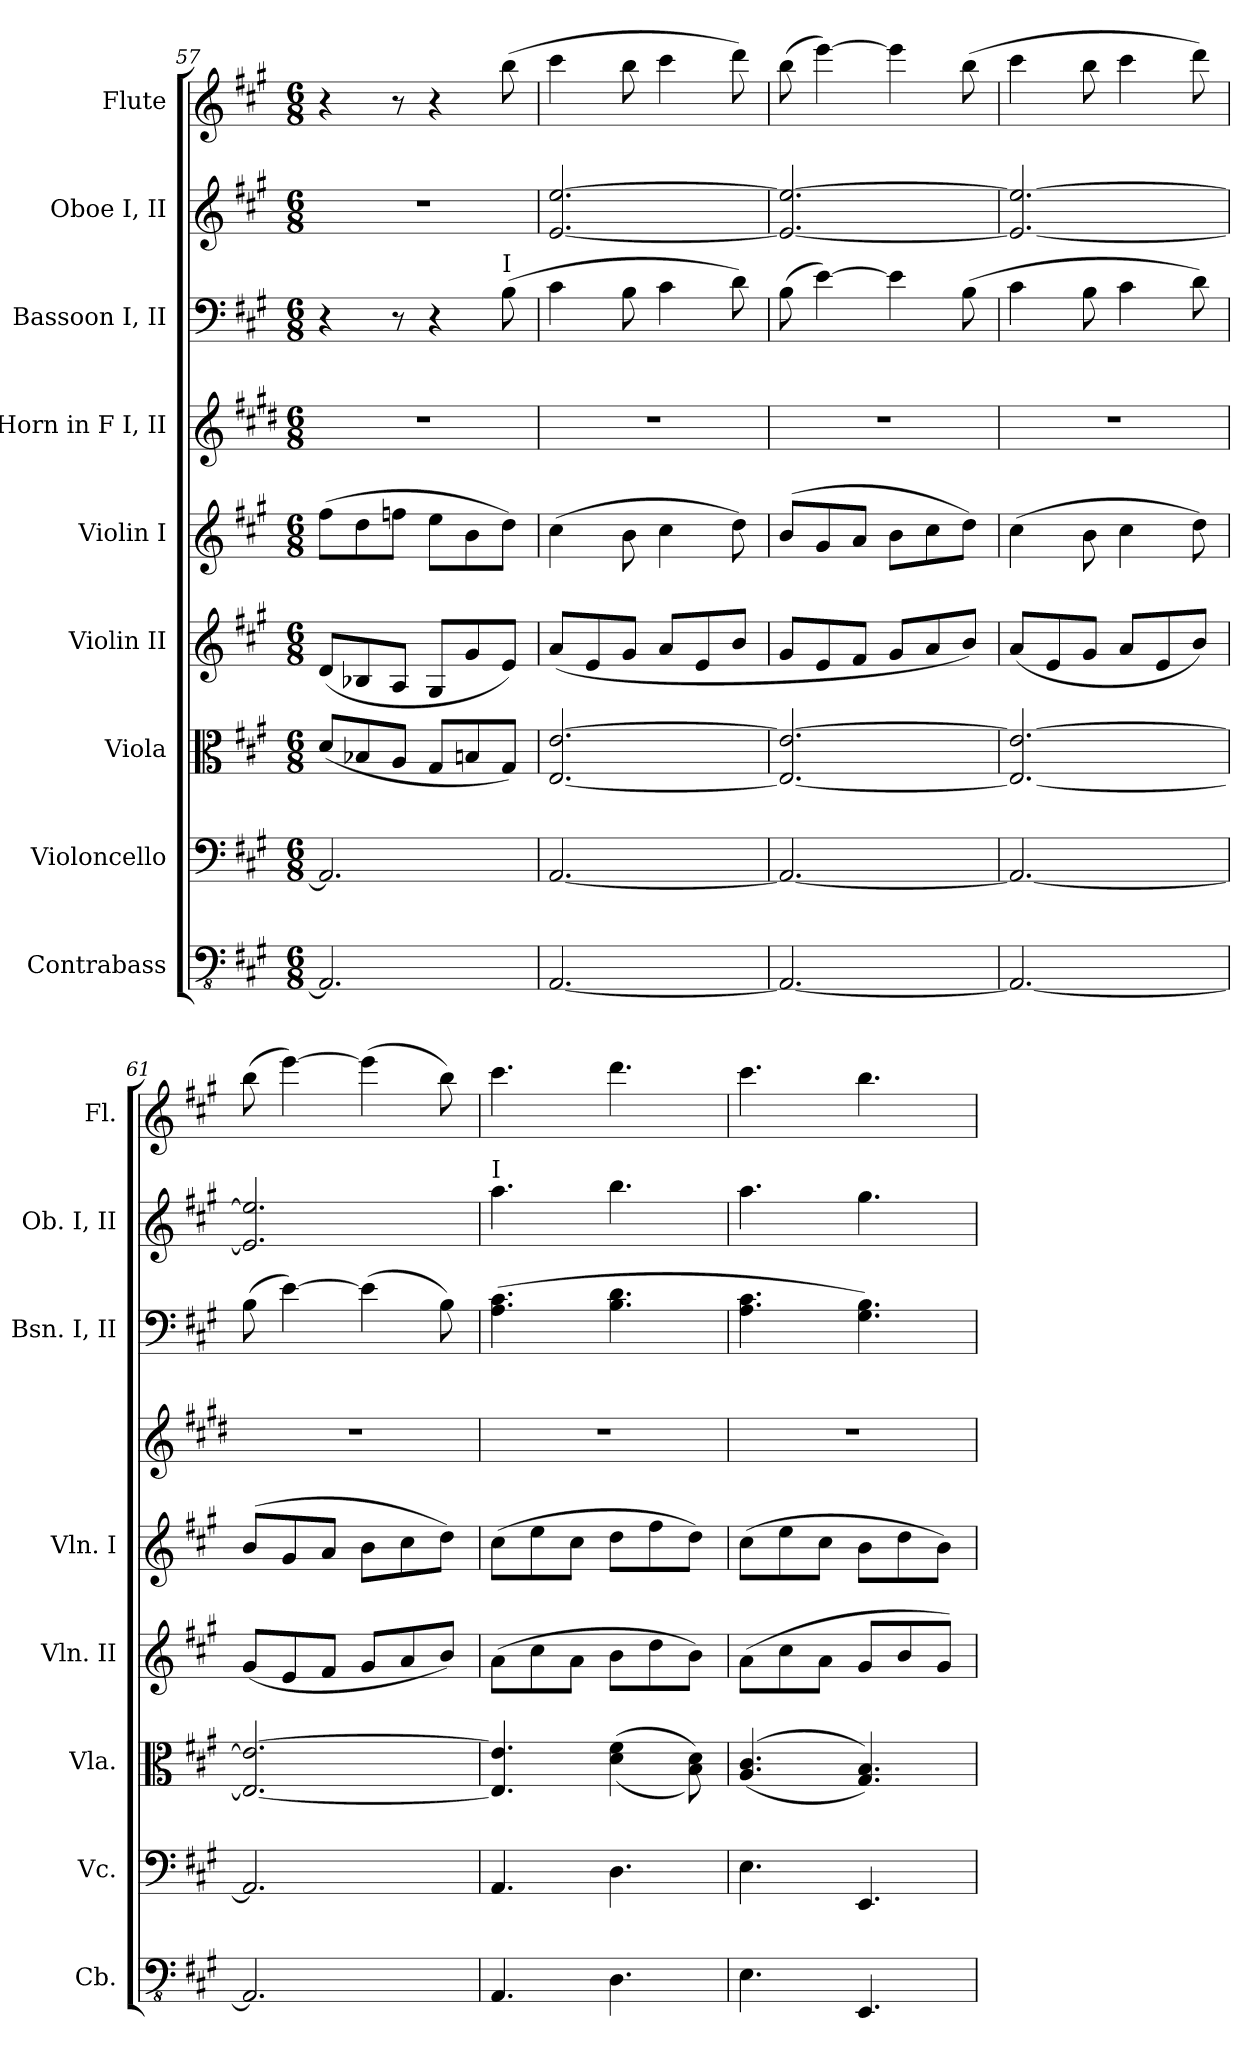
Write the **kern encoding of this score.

**kern	**kern	**kern	**kern	**kern	**kern	**kern	**kern	**kern
*part9	*part8	*part7	*part6	*part5	*part4	*part3	*part2	*part1
*staff9	*staff8	*staff7	*staff6	*staff5	*staff4	*staff3	*staff2	*staff1
*I"Contrabass	*I"Violoncello	*I"Viola	*I"Violin II	*I"Violin I	*I"Horn in F I, II	*I"Bassoon I, II	*I"Oboe I, II	*I"Flute
*I'Cb.	*I'Vc.	*I'Vla.	*I'Vln. II	*I'Vln. I	*	*I'Bsn. I, II	*I'Ob. I, II	*I'Fl.
*clefFv4	*clefF4	*clefC3	*clefG2	*clefG2	*clefG2	*clefF4	*clefG2	*clefG2
*	*	*	*	*	*ITrd4c7	*	*	*
*k[f#c#g#]	*k[f#c#g#]	*k[f#c#g#]	*k[f#c#g#]	*k[f#c#g#]	*k[f#c#g#]	*k[f#c#g#]	*k[f#c#g#]	*k[f#c#g#]
*M6/8	*M6/8	*M6/8	*M6/8	*M6/8	*M6/8	*M6/8	*M6/8	*M6/8
=57	=57	=57	=57	=57	=57	=57	=57	=57
2.AAA/]	2.AA/]	(<8d/L	(<8d/L	(>8ff#\L	2.r	4r	2.r	4r
.	.	8B-X/	8B-X/	8dd\	.	.	.	.
.	.	8A/J	8A/J	8ffn\J	.	8r	.	8r
.	.	8G#/L	8G#/L	8ee\L	.	4r	.	4r
.	.	8Bn/	8g#/	8b\	.	.	.	.
!	!	!	!	!	!	!LO:TX:a:t=I	!	!
.	.	8G#/J)	8e/J)	8dd\J)	.	(>8B\	.	(>8bb\
=58	=58	=58	=58	=58	=58	=58	=58	=58
[2.AAA/	[2.AA/	[2.E/ [2.e/	(>8a/L	(>4cc#\	2.r	4c#\	[2.e/ [2.ee/	4ccc#\
.	.	.	8e/	.	.	.	.	.
.	.	.	8g#/J	8b\	.	8B\	.	8bb\
.	.	.	8a/L	4cc#\	.	4c#\	.	4ccc#\
.	.	.	8e/	.	.	.	.	.
.	.	.	8b/J	8dd\)	.	8d\)	.	8ddd\)
=59	=59	=59	=59	=59	=59	=59	=59	=59
2.AAA/_	2.AA/_	2.E/_ 2.e/_	8g#/L	(>8b/L	2.r	(>8B\	2.e/_ 2.ee/_	(>8bb\
.	.	.	8e/	8g#/	.	[4e\)	.	[4eee\)
.	.	.	8f#/J	8a/J	.	.	.	.
.	.	.	8g#/L	8b\L	.	4e\]	.	4eee\]
.	.	.	8a/	8cc#\	.	.	.	.
.	.	.	8b/J)	8dd\J)	.	(>8B\	.	(>8bb\
=60	=60	=60	=60	=60	=60	=60	=60	=60
2.AAA/_	2.AA/_	2.E/_ 2.e/_	(<8a/L	(>4cc#\	2.r	4c#\	2.e/_ 2.ee/_	4ccc#\
.	.	.	8e/	.	.	.	.	.
.	.	.	8g#/J	8b\	.	8B\	.	8bb\
.	.	.	8a/L	4cc#\	.	4c#\	.	4ccc#\
.	.	.	8e/	.	.	.	.	.
.	.	.	8b/J)	8dd\)	.	8d\)	.	8ddd\)
=61	=61	=61	=61	=61	=61	=61	=61	=61
2.AAA/]	2.AA/]	2.E/_ 2.e/_	(<8g#/L	(>8b/L	2.r	(>8B\	2.e/] 2.ee/]	(>8bb\
.	.	.	8e/	8g#/	.	[4e\)	.	[4eee\)
.	.	.	8f#/J	8a/J	.	.	.	.
.	.	.	8g#/L	8b\L	.	(>4e\]	.	(>4eee\]
.	.	.	8a/	8cc#\	.	.	.	.
.	.	.	8b/J)	8dd\J)	.	8B\)	.	8bb\)
!!LO:PB:g=z
=62	=62	=62	=62	=62	=62	=62	=62	=62
!	!	!	!	!	!	!	!LO:TX:a:t=I	!
4.AAA/	4.AA/	4.E/] 4.e/]	(>8a\L	(>8cc#\L	2.r	(>4.A\ 4.c#\	4.aa\	4.ccc#\
.	.	.	8cc#\	8ee\	.	.	.	.
.	.	.	8a\J	8cc#\J	.	.	.	.
4.DD\	4.D\	(<(>4d\ 4f#\	8b\L	8dd\L	.	4.B\ 4.d\	4.bb\	4.ddd\
.	.	.	8dd\	8ff#\	.	.	.	.
.	.	8B\ 8d\))	8b\J)	8dd\J)	.	.	.	.
=63	=63	=63	=63	=63	=63	=63	=63	=63
4.EE\	4.E\	(<(>4.A/ 4.c#/	(>8a\L	(>8cc#\L	2.r	4.A\ 4.c#\	4.aa\	4.ccc#\
.	.	.	8cc#\	8ee\	.	.	.	.
.	.	.	8a\J	8cc#\J	.	.	.	.
4.EEE/	4.EE/	4.G#/ 4.B/))	8g#/L	8b\L	.	4.G#\ 4.B\)	4.gg#\	4.bb\
.	.	.	8b/	8dd\	.	.	.	.
.	.	.	8g#/J)	8b\J)	.	.	.	.
=	=	=	=	=	=	=	=	=
*-	*-	*-	*-	*-	*-	*-	*-	*-
